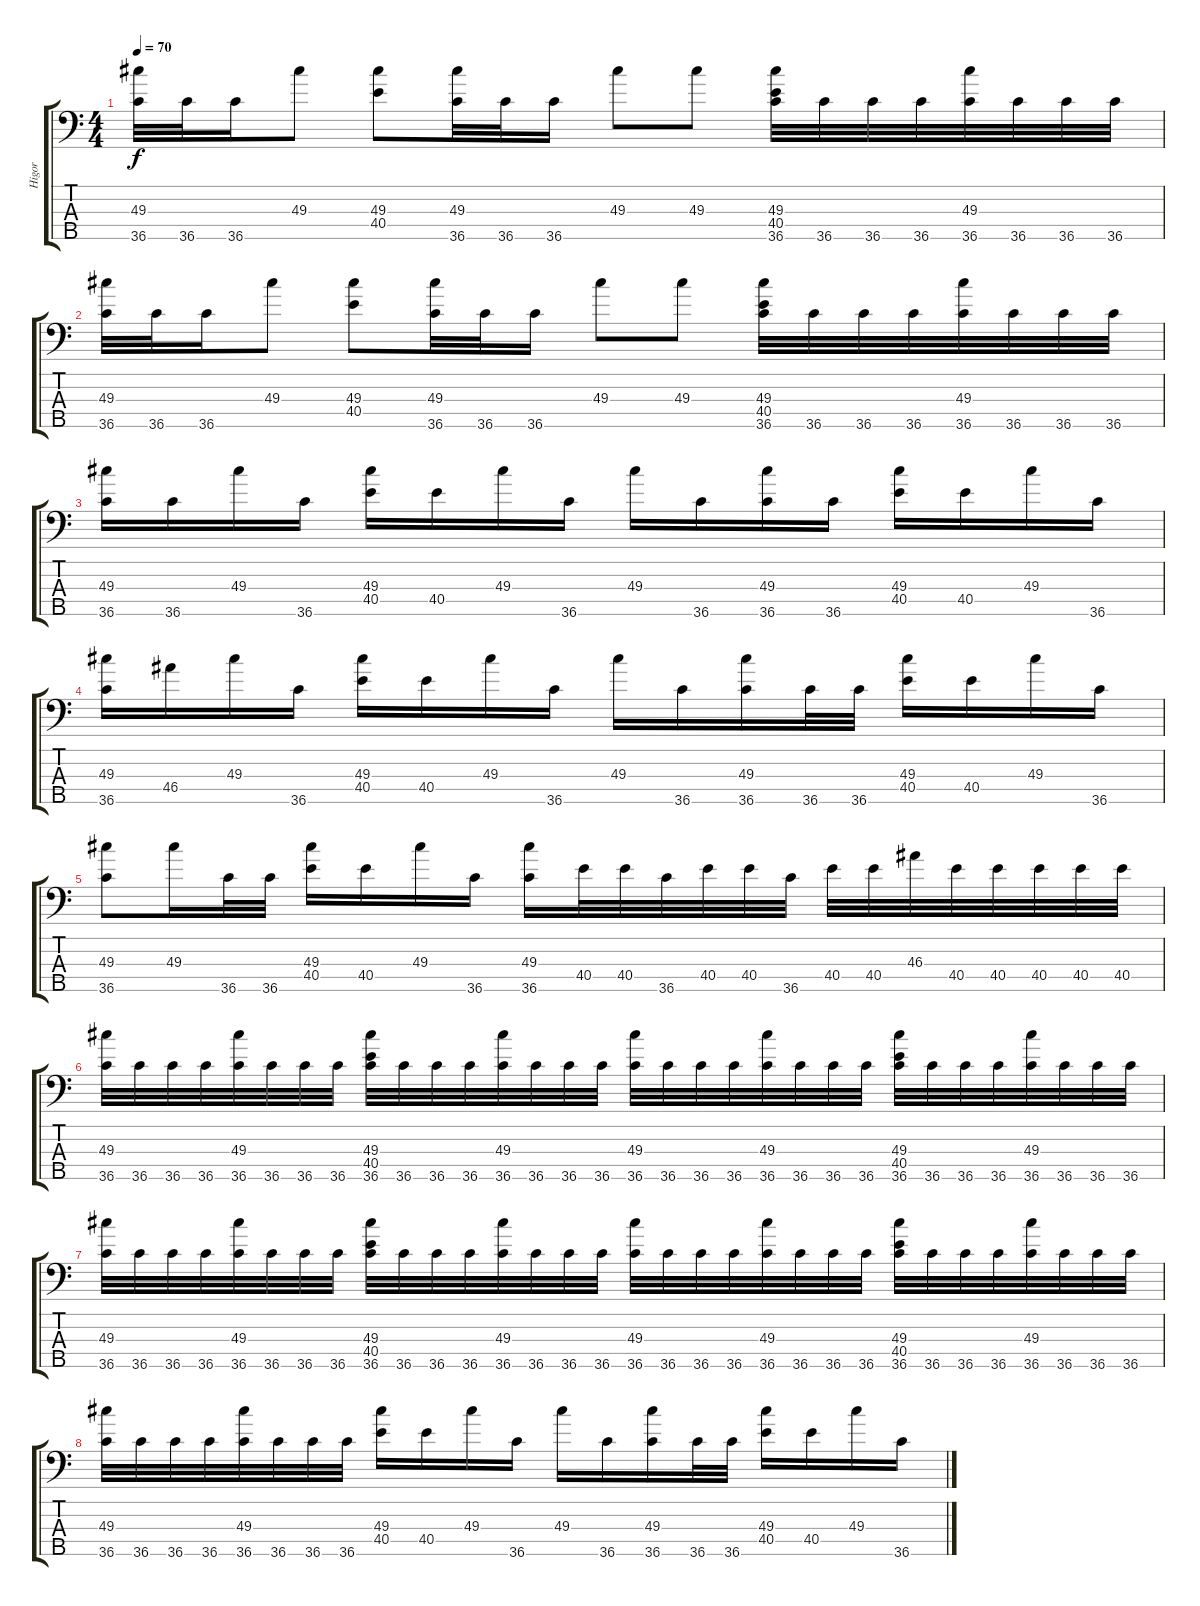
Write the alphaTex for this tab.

\track ("Higor" "Higor") {instrument acousticgrandpiano}
\staff {score tabs}
\tuning (C-1 C-1 C-1 C-1 C-1) {hide}
\ts (4 4)
\tempo 70
\clef f4
\ks c
(49.3 36.5).32{dy f} 36.5.32 36.5.16 49.3.8 (49.3 40.4).8 (49.3 36.5).32 36.5.32 36.5.16 49.3.8 49.3.8 (49.3 40.4 36.5).32 36.5.32 36.5.32 36.5.32 (49.3 36.5).32 36.5.32 36.5.32 36.5.32 |
(49.3 36.5).32 36.5.32 36.5.16 49.3.8 (49.3 40.4).8 (49.3 36.5).32 36.5.32 36.5.16 49.3.8 49.3.8 (49.3 40.4 36.5).32 36.5.32 36.5.32 36.5.32 (49.3 36.5).32 36.5.32 36.5.32 36.5.32 |
(49.3 36.5).16 36.5.16 49.3.16 36.5.16 (49.3 40.4).16 40.4.16 49.3.16 36.5.16 49.3.16 36.5.16 (49.3 36.5).16 36.5.16 (49.3 40.4).16 40.4.16 49.3.16 36.5.16 |
(49.3 36.5).16 46.4.16 49.3.16 36.5.16 (49.3 40.4).16 40.4.16 49.3.16 36.5.16 49.3.16 36.5.16 (49.3 36.5).16 36.5.32 36.5.32 (49.3 40.4).16 40.4.16 49.3.16 36.5.16 |
(49.3 36.5).8 49.3.16 36.5.32 36.5.32 (49.3 40.4).16 40.4.16 49.3.16 36.5.16 (49.3 36.5).16 40.4.32 40.4.32 36.5.32 40.4.32 40.4.32 36.5.32 40.4.32 40.4.32 46.3.32 40.4.32 40.4.32 40.4.32 40.4.32 40.4.32 |
(49.3 36.5).32 36.5.32 36.5.32 36.5.32 (49.3 36.5).32 36.5.32 36.5.32 36.5.32 (49.3 40.4 36.5).32 36.5.32 36.5.32 36.5.32 (49.3 36.5).32 36.5.32 36.5.32 36.5.32 (49.3 36.5).32 36.5.32 36.5.32 36.5.32 (49.3 36.5).32 36.5.32 36.5.32 36.5.32 (49.3 40.4 36.5).32 36.5.32 36.5.32 36.5.32 (49.3 36.5).32 36.5.32 36.5.32 36.5.32 |
(49.3 36.5).32 36.5.32 36.5.32 36.5.32 (49.3 36.5).32 36.5.32 36.5.32 36.5.32 (49.3 40.4 36.5).32 36.5.32 36.5.32 36.5.32 (49.3 36.5).32 36.5.32 36.5.32 36.5.32 (49.3 36.5).32 36.5.32 36.5.32 36.5.32 (49.3 36.5).32 36.5.32 36.5.32 36.5.32 (49.3 40.4 36.5).32 36.5.32 36.5.32 36.5.32 (49.3 36.5).32 36.5.32 36.5.32 36.5.32 |
(49.3 36.5).32 36.5.32 36.5.32 36.5.32 (49.3 36.5).32 36.5.32 36.5.32 36.5.32 (49.3 40.4).16 40.4.16 49.3.16 36.5.16 49.3.16 36.5.16 (49.3 36.5).16 36.5.32 36.5.32 (49.3 40.4).16 40.4.16 49.3.16 36.5.16
